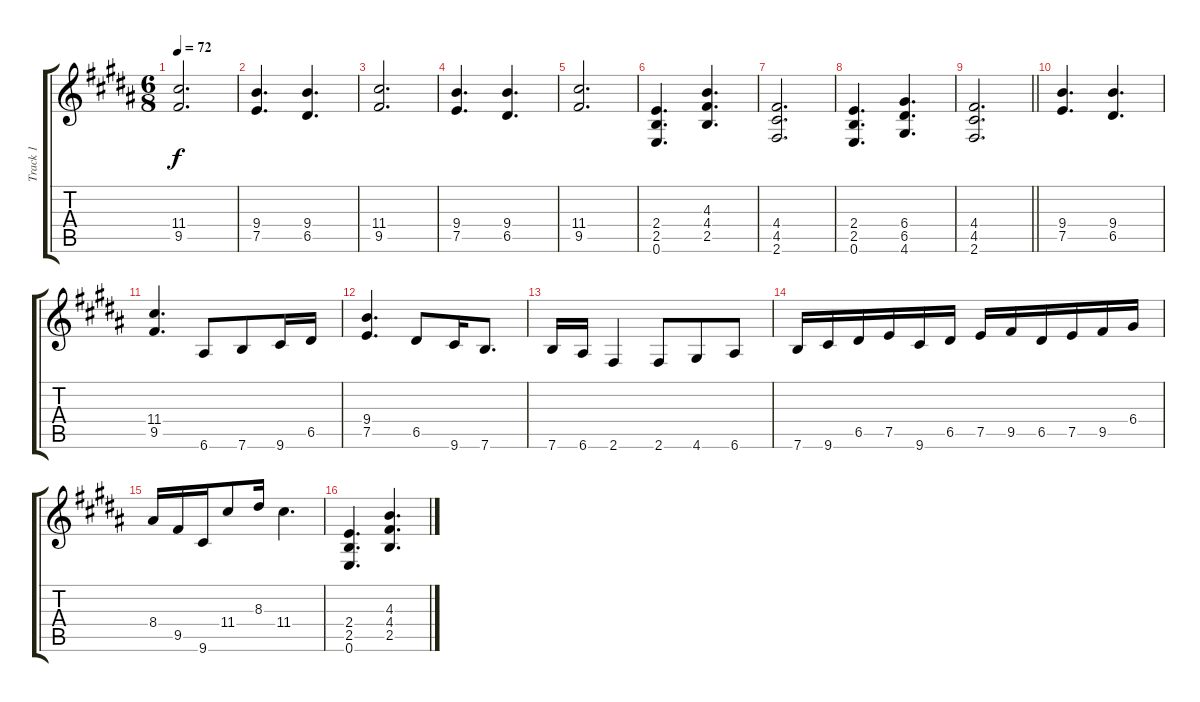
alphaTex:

\track ("Track 1" "Track 1") {instrument acousticguitarsteel}
\staff {score tabs}
\tuning (E4 B3 G3 D3 A2 E2) {hide}
\ts (6 8)
\tempo 72
\clef g2
\ks b
(11.4 9.5).2{d dy f} |
(9.4 7.5).4{d} (9.4 6.5).4{d} |
(11.4 9.5).2{d} |
(9.4 7.5).4{d} (9.4 6.5).4{d} |
(11.4 9.5).2{d} |
(2.4 2.5 0.6).4{d} (4.3 4.4 2.5).4{d} |
(4.4 4.5 2.6).2{d} |
(2.4 2.5 0.6).4{d} (6.4 6.5 4.6).4{d} |
\barLineRight lightlight
(4.4 4.5 2.6).2{d} |
(9.4 7.5).4{d} (9.4 6.5).4{d} |
(11.4 9.5).4{d} 6.6.8 7.6.8 9.6.16 6.5.16 |
(9.4 7.5).4{d} 6.5.8 9.6.16 7.6.8{d} |
7.6.16 6.6.16 2.6.4 2.6.8 4.6.8 6.6.8 |
7.6.16 9.6.16 6.5.16 7.5.16 9.6.16 6.5.16 7.5.16 9.5.16 6.5.16 7.5.16 9.5.16 6.4.16 |
8.4.16 9.5.16 9.6.16 11.4.8 8.3.16 11.4.4{d} |
(2.4 2.5 0.6).4{d} (4.3 4.4 2.5).4{d}
